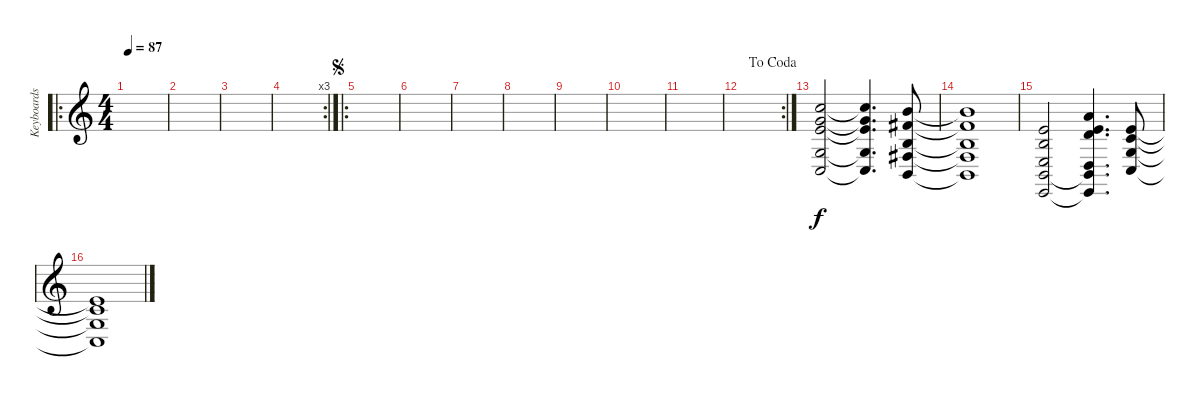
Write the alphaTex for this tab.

\track ("Keyboards" "Keyboards") {instrument stringensemble1}
\staff {score}
\tuning (E4 B3 G3 D3 A2 E2) {hide}
\ro
\ts (4 4)
\tempo 87
\clef g2
\ks c
|
|
|
\rc 3
|
\ro
\jump segno
|
|
|
|
|
|
|
\rc 2
\jump dacoda
|
(8.1 8.2 9.3 5.4 3.5).2 (8.1{t} 8.2{t} 9.3{t} 5.4{t} 3.5{t}).4{d} (7.1 7.2 4.3 4.4 2.5).8 |
(7.1{t} 7.2{t} 4.3{t} 4.4{t} 2.5{t}).1 |
(5.2 4.3 2.4 2.5 0.6).2 (5.1 3.2 9.3 0.4 2.5{t} 0.6{t}).4{d} (5.2 5.3 5.4 3.5).8 |
(5.2{t} 5.3{t} 5.4{t} 3.5{t}).1
